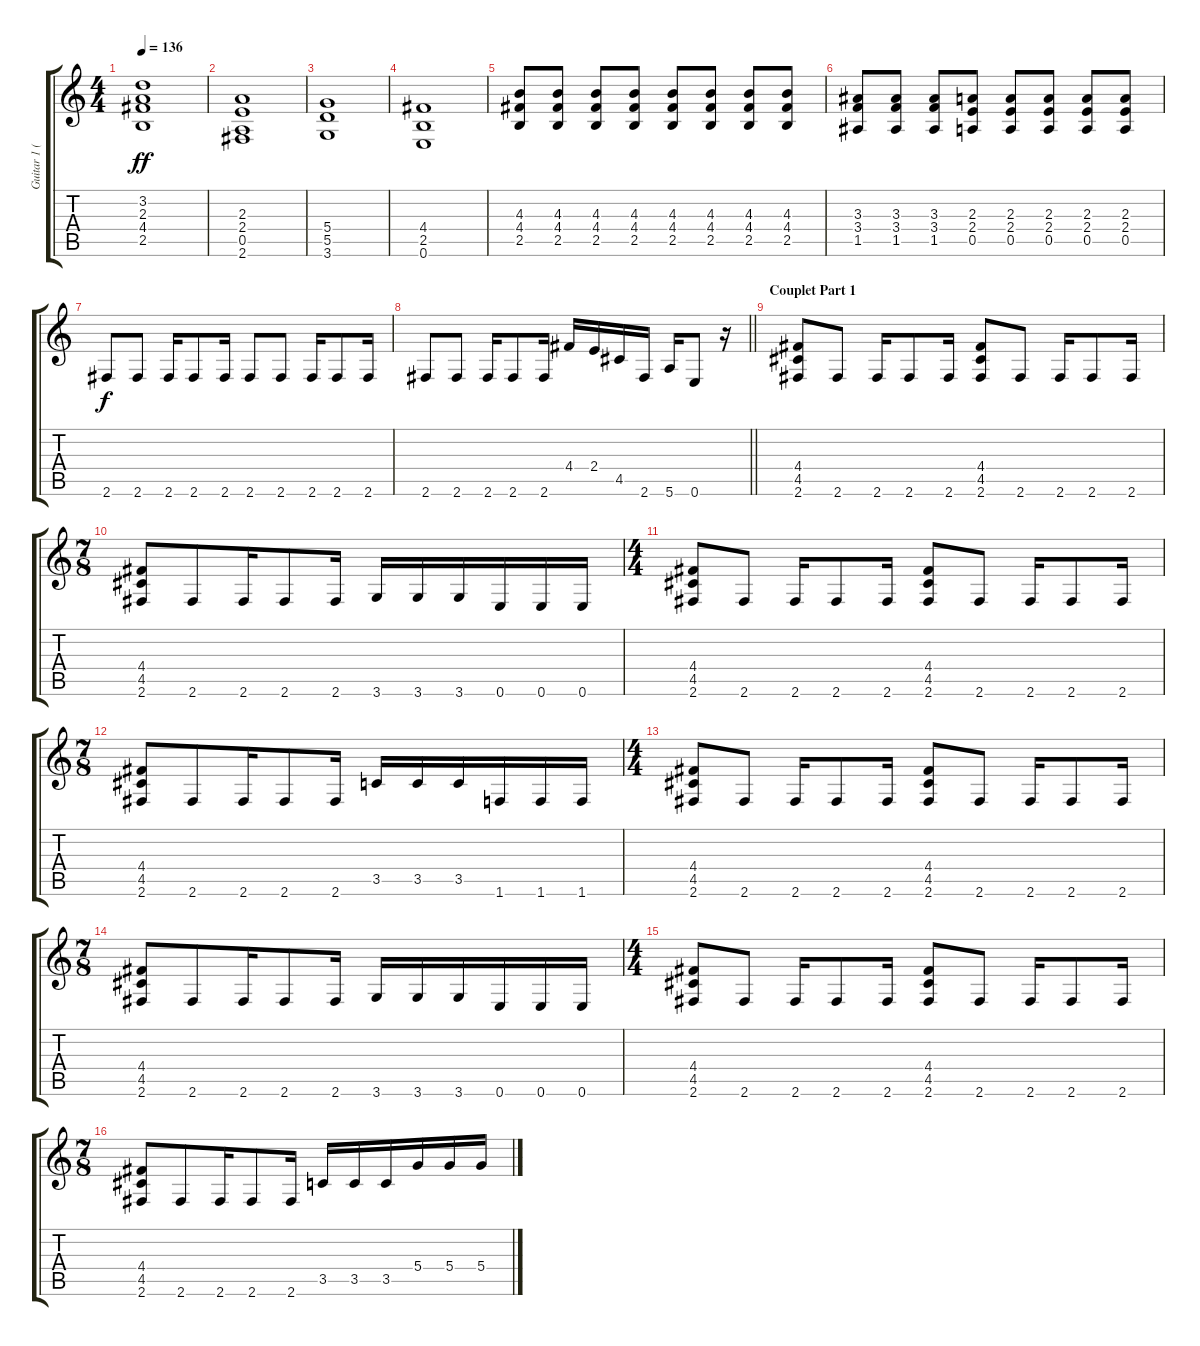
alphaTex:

\track ("Guitar 1 (solo)" "Guitar 1 (") {instrument distortionguitar}
\staff {score tabs}
\tuning (E4 B3 G3 D3 A2 E2) {hide}
\ts (4 4)
\tempo 136
\clef g2
\ks c
(3.2 2.3 4.4 2.5).1{dy ff} |
(2.3 2.4 0.5 2.6).1 |
(5.4 5.5 3.6).1 |
(4.4 2.5 0.6).1 |
(4.3 4.4 2.5).8 (4.3 4.4 2.5).8 (4.3 4.4 2.5).8 (4.3 4.4 2.5).8 (4.3 4.4 2.5).8 (4.3 4.4 2.5).8 (4.3 4.4 2.5).8 (4.3 4.4 2.5).8 |
(3.3 3.4 1.5).8 (3.3 3.4 1.5).8 (3.3 3.4 1.5).8 (2.3 2.4 0.5).8 (2.3 2.4 0.5).8 (2.3 2.4 0.5).8 (2.3 2.4 0.5).8 (2.3 2.4 0.5).8 |
2.6.8{dy f} 2.6.8 2.6.16 2.6.8 2.6.16 2.6.8 2.6.8 2.6.16 2.6.8 2.6.16 |
\barLineRight lightlight
2.6.8 2.6.8 2.6.16 2.6.8 2.6.16 4.4.16 2.4.16 4.5.16 2.6.16 5.6.16 0.6.8 r.16 |
\section ("" "Couplet Part 1")
(4.4 4.5 2.6).8 2.6.8 2.6.16 2.6.8 2.6.16 (4.4 4.5 2.6).8 2.6.8 2.6.16 2.6.8 2.6.16 |
\ts (7 8)
(4.4 4.5 2.6).8 2.6.8 2.6.16 2.6.8 2.6.16 3.6.16 3.6.16 3.6.16 0.6.16 0.6.16 0.6.16 |
\ts (4 4)
(4.4 4.5 2.6).8 2.6.8 2.6.16 2.6.8 2.6.16 (4.4 4.5 2.6).8 2.6.8 2.6.16 2.6.8 2.6.16 |
\ts (7 8)
(4.4 4.5 2.6).8 2.6.8 2.6.16 2.6.8 2.6.16 3.5.16 3.5.16 3.5.16 1.6.16 1.6.16 1.6.16 |
\ts (4 4)
(4.4 4.5 2.6).8 2.6.8 2.6.16 2.6.8 2.6.16 (4.4 4.5 2.6).8 2.6.8 2.6.16 2.6.8 2.6.16 |
\ts (7 8)
(4.4 4.5 2.6).8 2.6.8 2.6.16 2.6.8 2.6.16 3.6.16 3.6.16 3.6.16 0.6.16 0.6.16 0.6.16 |
\ts (4 4)
(4.4 4.5 2.6).8 2.6.8 2.6.16 2.6.8 2.6.16 (4.4 4.5 2.6).8 2.6.8 2.6.16 2.6.8 2.6.16 |
\ts (7 8)
(4.4 4.5 2.6).8 2.6.8 2.6.16 2.6.8 2.6.16 3.5.16 3.5.16 3.5.16 5.4.16 5.4.16 5.4.16
